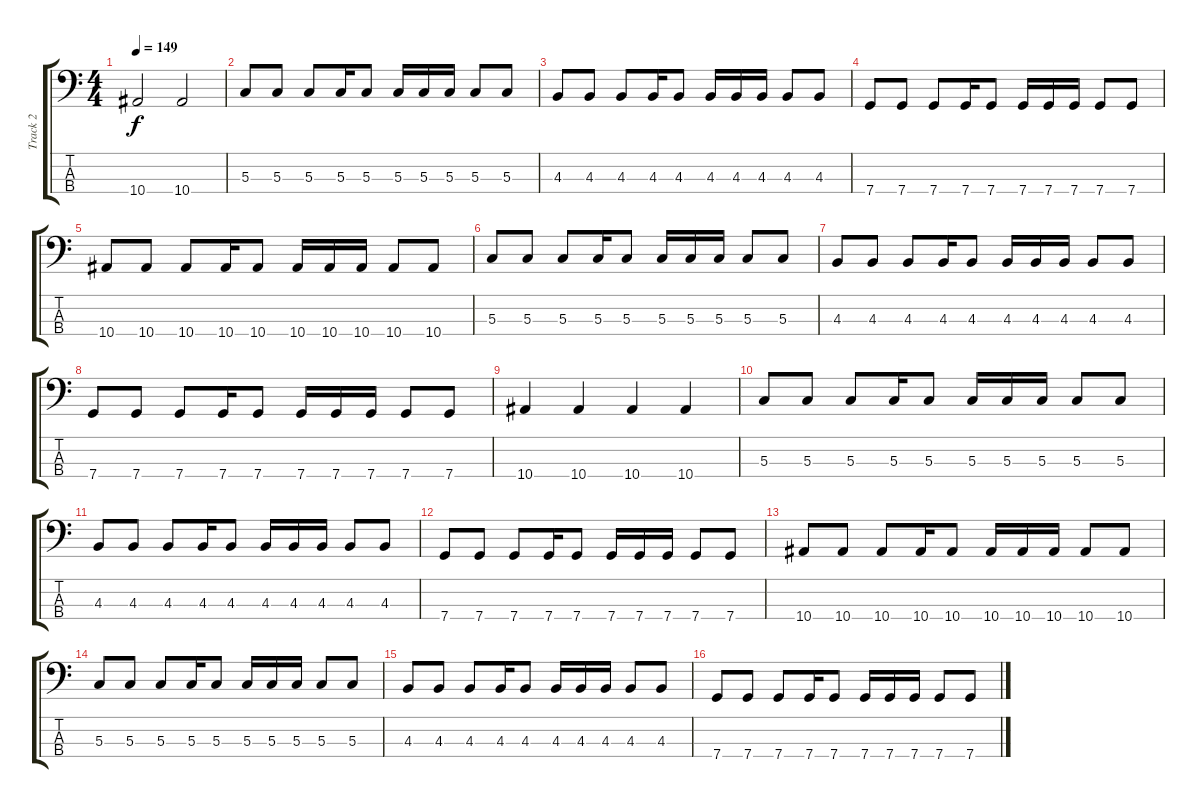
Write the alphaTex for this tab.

\track ("Track 2" "Track 2") {instrument electricbassfinger}
\staff {score tabs}
\tuning (F2 C2 G1 C1) {hide}
\ts (4 4)
\tempo 149
\clef f4
\ks c
10.4.2{dy f} 10.4.2 |
5.3.8 5.3.8 5.3.8 5.3.16 5.3.8 5.3.16 5.3.16 5.3.16 5.3.8 5.3.8 |
4.3.8 4.3.8 4.3.8 4.3.16 4.3.8 4.3.16 4.3.16 4.3.16 4.3.8 4.3.8 |
7.4.8 7.4.8 7.4.8 7.4.16 7.4.8 7.4.16 7.4.16 7.4.16 7.4.8 7.4.8 |
10.4.8 10.4.8 10.4.8 10.4.16 10.4.8 10.4.16 10.4.16 10.4.16 10.4.8 10.4.8 |
5.3.8 5.3.8 5.3.8 5.3.16 5.3.8 5.3.16 5.3.16 5.3.16 5.3.8 5.3.8 |
4.3.8 4.3.8 4.3.8 4.3.16 4.3.8 4.3.16 4.3.16 4.3.16 4.3.8 4.3.8 |
7.4.8 7.4.8 7.4.8 7.4.16 7.4.8 7.4.16 7.4.16 7.4.16 7.4.8 7.4.8 |
10.4.4 10.4.4 10.4.4 10.4.4 |
5.3.8 5.3.8 5.3.8 5.3.16 5.3.8 5.3.16 5.3.16 5.3.16 5.3.8 5.3.8 |
4.3.8 4.3.8 4.3.8 4.3.16 4.3.8 4.3.16 4.3.16 4.3.16 4.3.8 4.3.8 |
7.4.8 7.4.8 7.4.8 7.4.16 7.4.8 7.4.16 7.4.16 7.4.16 7.4.8 7.4.8 |
10.4.8 10.4.8 10.4.8 10.4.16 10.4.8 10.4.16 10.4.16 10.4.16 10.4.8 10.4.8 |
5.3.8 5.3.8 5.3.8 5.3.16 5.3.8 5.3.16 5.3.16 5.3.16 5.3.8 5.3.8 |
4.3.8 4.3.8 4.3.8 4.3.16 4.3.8 4.3.16 4.3.16 4.3.16 4.3.8 4.3.8 |
7.4.8 7.4.8 7.4.8 7.4.16 7.4.8 7.4.16 7.4.16 7.4.16 7.4.8 7.4.8
